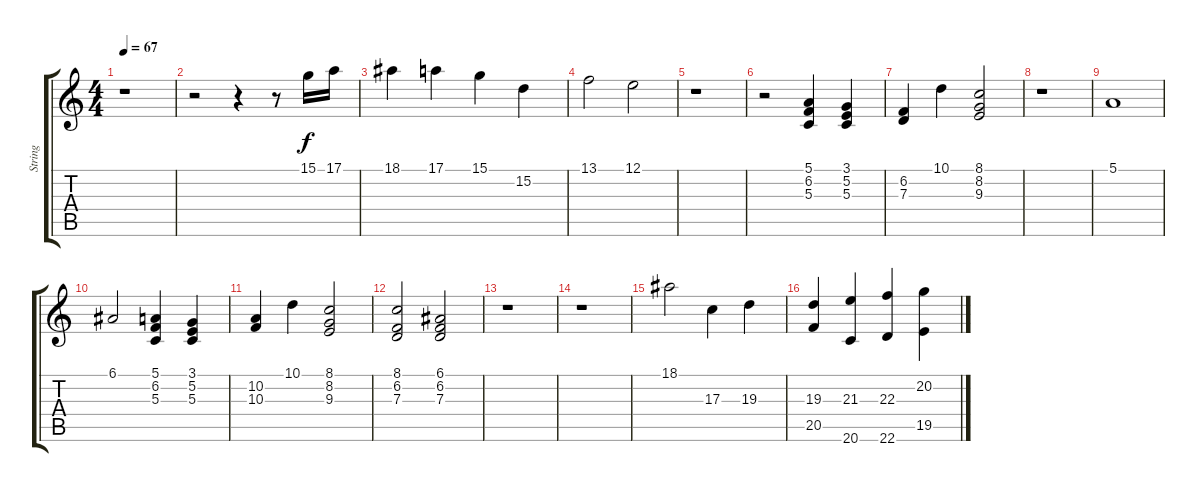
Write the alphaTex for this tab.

\track ("String" "String") {instrument stringensemble1}
\staff {score tabs}
\tuning (E4 B3 G3 D3 A2 E2) {hide}
\ts (4 4)
\tempo 67
\clef g2
\ks c
r.1{dy f instrument stringensemble1} |
r.2 r.4 r.8 15.1.16 17.1.16 |
18.1.4 17.1.4 15.1.4 15.2.4 |
13.1.2 12.1.2 |
r.1 |
r.2 (5.1 6.2 5.3).4 (3.1 5.2 5.3).4 |
(6.2 7.3).4 10.1.4 (8.1 8.2 9.3).2 |
r.1 |
5.1.1 |
6.1.2 (5.1 6.2 5.3).4 (3.1 5.2 5.3).4 |
(10.2 10.3).4 10.1.4 (8.1 8.2 9.3).2 |
(8.1 6.2 7.3).2 (6.1 6.2 7.3).2 |
r.1 |
r.1 |
18.1.2 17.3.4 19.3.4 |
(19.3 20.5).4 (21.3 20.6).4 (22.3 22.6).4 (20.2 19.5).4
